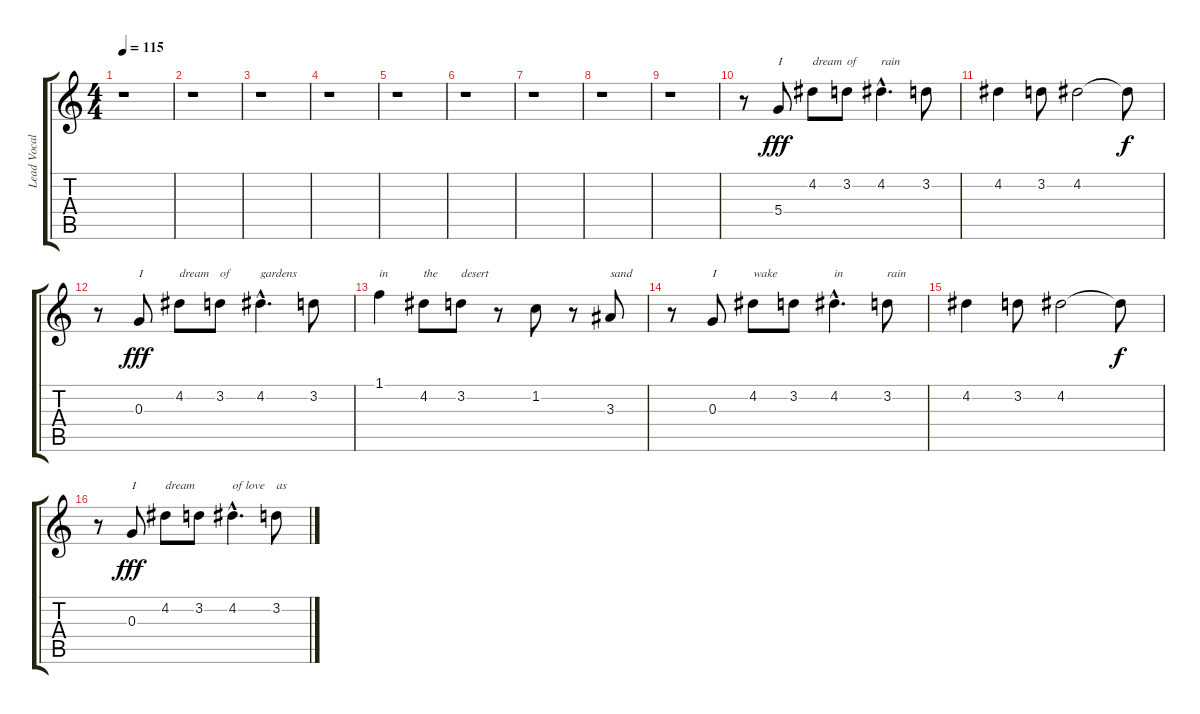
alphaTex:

\track ("Lead Vocal" "Lead Vocal") {instrument electricguitarjazz}
\staff {score tabs}
\tuning (E4 B3 G3 D3 A2 E2) {hide}
\ts (4 4)
\tempo 115
\clef g2
\ks c
r.1{dy fff} |
r.1 |
r.1 |
r.1 |
r.1 |
r.1 |
r.1 |
r.1 |
r.1 |
r.8 5.4.8{txt "I" instrument acousticguitarnylon} 4.2.8{txt "dream"} 3.2.8{txt "of"} 4.2{hac}.4{d txt "rain"} 3.2.8 |
4.2.4 3.2.8 4.2.2 4.2{t}.8{dy f} |
r.8 0.3.8{txt "I" dy fff} 4.2.8{txt "dream"} 3.2.8{txt "of"} 4.2{hac}.4{d txt "gardens"} 3.2.8 |
1.1.4{txt "in"} 4.2.8{txt "the"} 3.2.8{txt "desert"} r.8 1.2.8 r.8 3.3.8{txt "sand"} |
r.8 0.3.8{txt "I"} 4.2.8{txt "wake"} 3.2.8 4.2{hac}.4{d txt "in"} 3.2.8{txt "rain"} |
4.2.4 3.2.8 4.2.2 4.2{t}.8{dy f} |
r.8 0.3.8{txt "I" dy fff} 4.2.8{txt "dream"} 3.2.8 4.2{hac}.4{d txt "of love"} 3.2.8{txt "as"}
